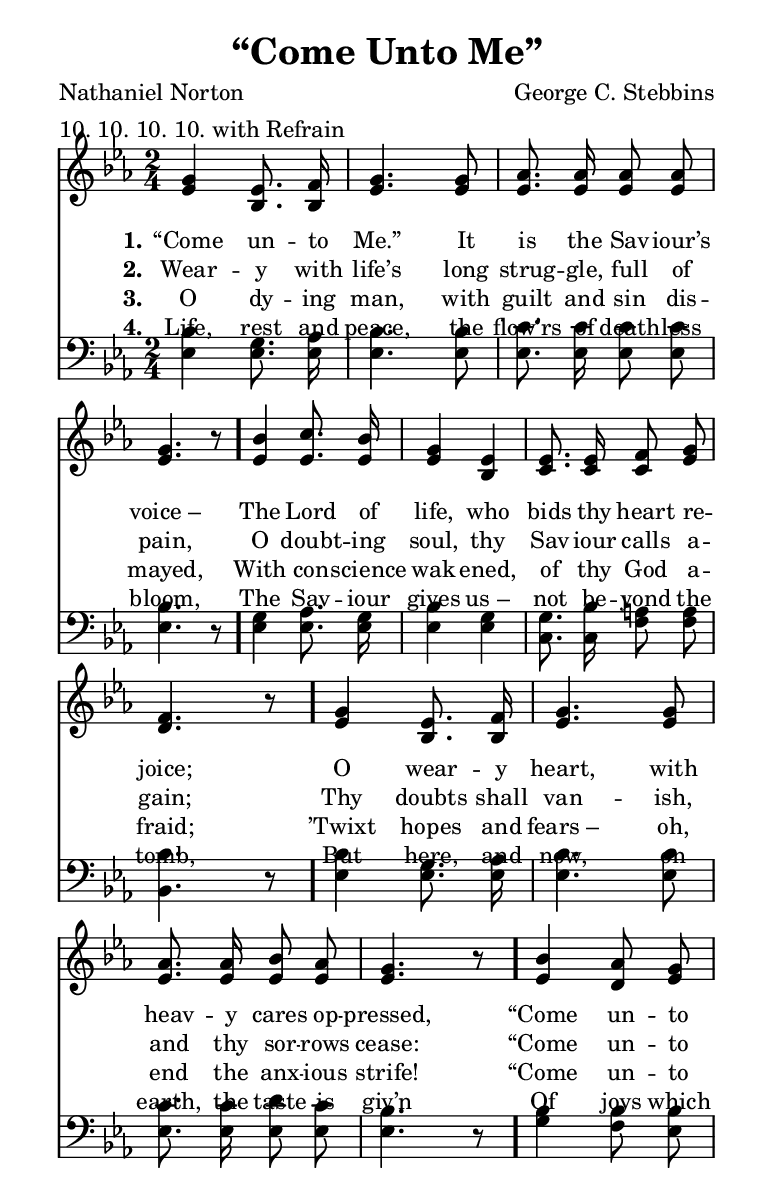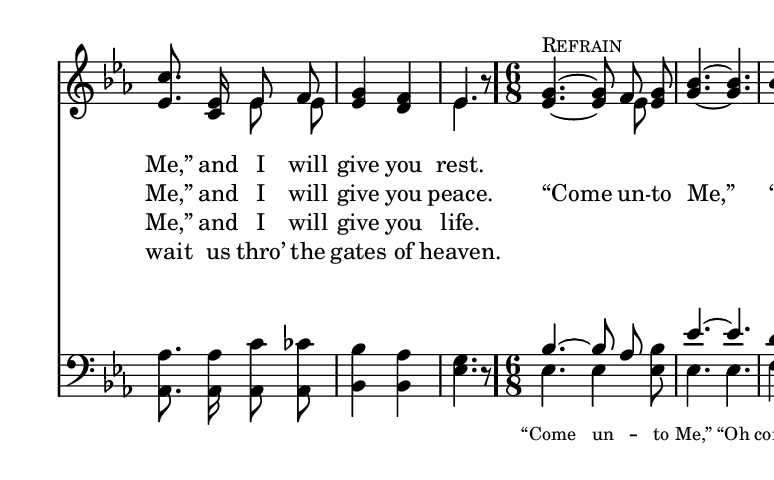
\include "common/global.ily"
\paper {
  \include "common/paper.ily"
  ragged-last-bottom = ##t
  systems-per-page = 4
system-count = 5

}

\header{
  %gospel
  hymnnumber = "6"
  title = "“Come Unto Me”"
  tunename = ""
  meter = "10. 10. 10. 10. with Refrain"
  poet = "Nathaniel Norton"
  composer = "George C. Stebbins"
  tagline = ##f
}

% for fermata in MIDI
ta = { \tempo 4=84 }
tb = { \tempo 4=42 }
tc = { \tempo 4=21 }

patternA = { \ta c4 c8. c16       | c4. c8        | c8. c16 c8 c8    | c4. c8                     } % Line 1, 3
patternB = { \ta c4 c8. c16       | c4 c4         | c8. c16 c8 c8    | c4. c8                     } % Line 2
patternC = { \ta c4 c8 c8         | c8. c16 c8 c8 | c4 c4            | c4. c8                     } % Line 4

patternR = { \ta c4. ~ c8 c8 c8   | c4. ~ c4.     | c4. ~ c8 c8 c8   | c4. ~ c4 c8                } % Refrain soprano / alto / tenor 1
patternS = { \ta c4. ~ c8 c8 c8   | c4. c4.       | c4 c8 c4 c8      | c4.( c4) c8                } % Refrain soprano / tenor 2
patternZ = { \ta c4. ~ c8 c8 c8   | c4. c4.       | c4 c8 c4 c8      | c4. ~ c4 c8                } % Refrain alto 2
patternT = { \ta c4 c8 c8[ c8] c8 | c4. ~ c4.     | c4 c8 c8[ c8] c8 | c4.( \tb c4.) \fermata     } % Refrain soprano 3
patternU = { \ta c4 c8 c4 c8      | c4. ~ c4.     | c4 c8 c4 c8      | c4 c8 c4( \tc c8) \fermata } % Refrain alto 3
patternV = { \ta c4 c8 c8[ c8] c8 | c4 c8 c4( c8) | c4 c8 c8[ c8] c8 | c4 c8 c4( \tc c8) \fermata } % Refrain tenor 3
patternW = { \ta c4. c4 c8        | c4. c4.       | c4. c4 c8        | c4. ~ c4 c8                } % Refrain bass 1
patternX = { \ta c4. c4 c8        | c4. c4.       | c4 c8 c4 c8      | c4. ~ c4 c8                } % Refrain bass 2
patternY = { \ta c4 c8 c4 c8      | c4. ~ c4.     | c4 c8 c4 c8      | c4. ~ \tb c4. \fermata     } % Refrain bass 3
patternZ = { \ta c4. ~ c8 c8 c8   | c4. c4.       | c4 c8 c4 c8      | c4. ~ c4 c8                } % Refrain alto 2

global = {
  \include "common/overrides.ily"
  \override Staff.TimeSignature.style = #'numbered
  \time 2/4
  \override Score.MetronomeMark.transparent = ##t
  \ta
  \key ees \major
  \autoBeamOff
}

notesSoprano = {
\global
\relative c'' {

  \changePitch \patternA { g ees f   | g g          | aes aes aes aes | g r   }
  \changePitch \patternB { bes c bes | g ees        | ees ees f g     | f r   }
  \changePitch \patternA { g ees f   | g g          | aes aes bes aes | g r   }
  \changePitch \patternC { bes aes g | c ees, ees f | g f             | ees r }

  \time 6/8
  << s^\markup { \small \caps "Refrain" }
  \changePitch \patternR { g g f g           | bes bes | bes bes c bes   | ees ees r } >>
  \changePitch \patternS { ees ees d c       | bes g   | aes aes aes aes | aes g r   }
  \changePitch \patternT { bes bes bes c bes | g^\markup{\italic{ritard.}} g     | g g g aes g     | ees ees   }


  \bar "|."

}
}

notesAlto = {
\global
\relative e' {

  \changePitch \patternA { ees bes bes | ees ees       | ees ees ees ees | ees r }
  \changePitch \patternB { ees ees ees | ees bes       | c c c ees       | d r   }
  \changePitch \patternA { ees bes bes | ees ees       | ees ees ees ees | ees r }
  \changePitch \patternC { ees d ees   | ees c ees ees | ees d           | ees r }

  \changePitch \patternR { ees ees ees ees | g g     | aes aes aes aes | bes bes r     }
  \changePitch \patternZ { aes aes aes ees | ees ees | f f f ees       | ees ees r     }
  \changePitch \patternU { ees ees ees ees | ees ees | ees ees ees ees | bes bes c bes }

}
}

notesTenor = {
\global
\relative a {

  \changePitch \patternA { bes g aes   | bes bes       | c c c c   | bes r }
  \changePitch \patternB { g aes g     | bes g         | g bes a a | bes r }
  \changePitch \patternA { bes g aes   | bes bes       | c c d c   | bes r }
  \changePitch \patternC { bes bes bes | aes aes c ces | bes aes   | g r   }

  \changePitch \patternR { bes bes aes bes | ees ees       | d d d d           | ees ees r }
  \changePitch \patternS { c c bes aes     | g bes         | bes ees d c       | c bes r   }
  \changePitch \patternV { g g g aes g     | bes bes c bes | bes bes bes c bes | g g aes g }

}
}

notesBass = {
\global
\relative f {

  \changePitch \patternA { ees ees ees | ees ees          | ees ees ees ees | ees r  }
  \changePitch \patternB { ees ees ees | ees ees          | c c f f         | bes, r }
  \changePitch \patternA { ees ees ees | ees ees          | ees ees ees ees | ees r  }
  \changePitch \patternC { g f ees     | aes, aes aes aes | bes bes         | ees r  }

  \changePitch \patternW { ees ees ees     | ees ees | f f f           | g g r     }
  \changePitch \patternX { aes aes aes     | ees ees | bes bes bes bes | ees ees r }
  \changePitch \patternY { ees ees ees ees | ees ees | ees ees ees ees | ees ees   }

}
}

Refrain = \lyricmode {

  “Come un -- to Me,” “come un -- to Me,” \bar "."
  “Come un -- to Me, and I will give you rest,” \bar "."
  I will give you rest, I will give you rest. \bar "."

}

BassRefrainA = \lyricmode {

  \override LyricText.font-size = #-2
  \repeat unfold 40 { \skip 4 }
  “Come un -- to Me,” “Oh come un -- to Me,”
  “Come un -- to Me, and

}

TenorRefrainA = \lyricmode {

  \override LyricText.font-size = #-2
  \repeat unfold 58 { \skip 4 }
  I will give, will give you rest.
  I will give, will give you rest.

}

wordsA = \lyricmode {
\set stanza = "1."

  “Come un -- to Me.” It is the Sav -- iour’s voice_– \bar "."
  The Lord of life, who bids thy heart re -- joice; \bar "."
  O wear -- y heart, with heav -- y cares op -- pressed, \bar "."
  “Come un -- to Me,” and I will give you rest. \bar "."

}

wordsB = \lyricmode {
\set stanza = "2."

  Wear -- y with life’s long strug -- gle, full of pain,
  O doubt -- ing soul, thy Sav -- iour calls a -- gain;
  Thy doubts shall van -- ish, and thy sor -- rows cease:
  “Come un -- to Me,” and I will give you peace.

  \Refrain
}

wordsC = \lyricmode {
\set stanza = "3."

  O dy -- ing man, with guilt and sin dis -- mayed,
  With con -- science wak -- ened, of thy God a -- fraid;
  ’Twixt hopes and fears_– oh, end the anx -- ious strife!
  “Come un -- to Me,” and I will give you life.

}

wordsD = \lyricmode {
\set stanza = "4."

  Life, rest and peace, the flow’rs of death -- less bloom,
  The Sav -- iour gives us_– not be -- yond the tomb,
  But here, and now, on earth, the taste is giv’n
  Of joys which wait us thro’ the gates of heaven.

}


\score {
  \context ChoirStaff <<
    \context Staff = upper <<
      \set Staff.autoBeaming = ##f
      \set ChoirStaff.systemStartDelimiter = #'SystemStartBar
      \set ChoirStaff.printPartCombineTexts = ##f
      \partcombine #'(2 . 11) \notesSoprano \notesAlto
      \context NullVoice = sopranos { \voiceOne << \notesSoprano >> }
      \context Lyrics = one   \lyricsto sopranos \wordsA
      \context Lyrics = two   \lyricsto sopranos \wordsB
      \context Lyrics = three \lyricsto sopranos \wordsC
      \context Lyrics = four  \lyricsto sopranos \wordsD
    >>
    \context Staff = men <<
      \set Staff.autoBeaming = ##f
      \clef bass
      \set ChoirStaff.printPartCombineTexts = ##f
      \partcombine #'(2 . 11) \notesTenor \notesBass
      \context NullVoice = tenors { \voiceOne << \notesTenor >> }
      \context NullVoice = basses { \voiceTwo << \notesBass >> }
    >>
  \new Lyrics \with { alignAboveContext = men } \lyricsto tenors \TenorRefrainA
  \new Lyrics \with { alignBelowContext = men } \lyricsto basses \BassRefrainA
  >>
  \layout {
    \include "common/layout.ily"
  }
  #(cond ((ly:get-option 'eog-midi-permitted) #{ \midi{
    \include "common/midi.ily"
  } #}))
}

\version "2.19.49"  % necessary for upgrading to future LilyPond versions.

% vi:set et ts=2 sw=2 ai nocindent syntax=lilypond:
